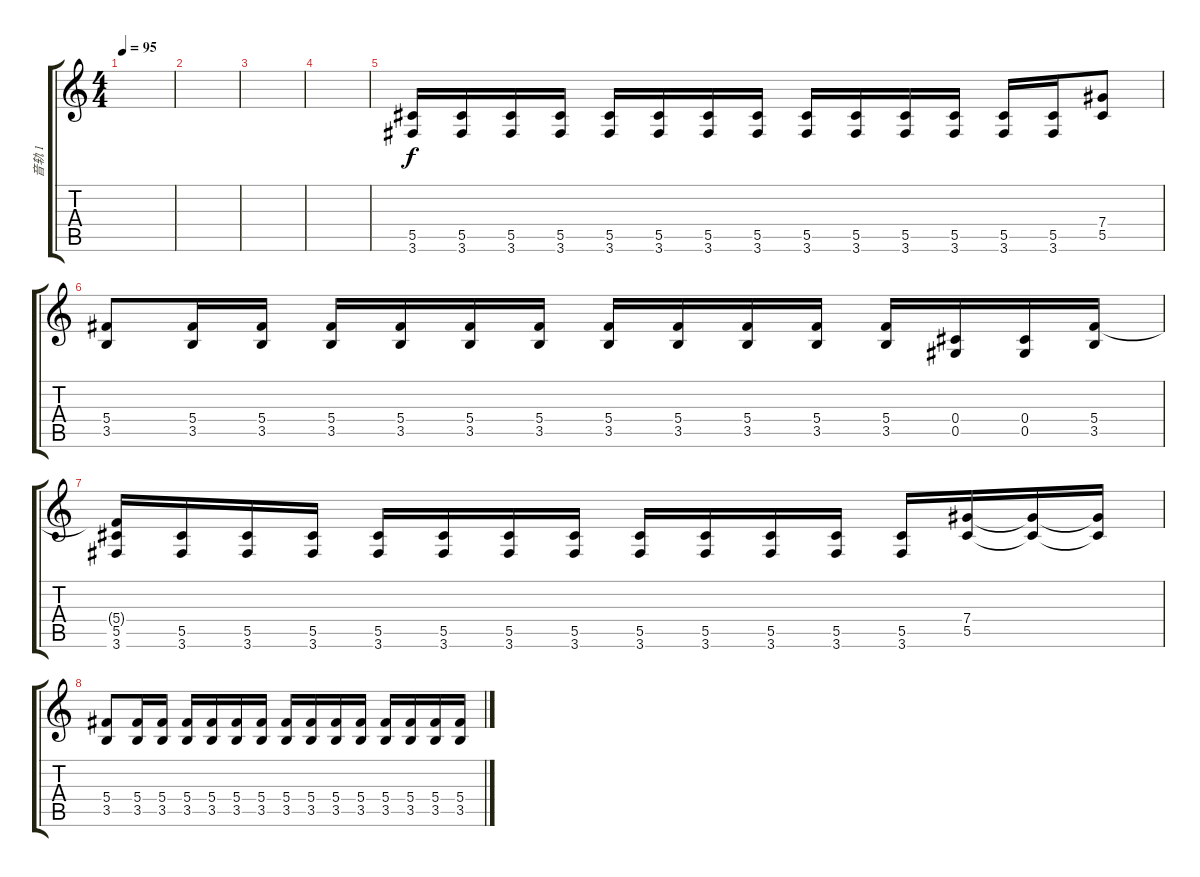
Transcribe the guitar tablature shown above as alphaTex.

\track ("音轨 1" "音轨 1") {instrument overdrivenguitar}
\staff {score tabs}
\tuning (Eb4 Bb3 Gb3 Db3 Ab2 Eb2) {hide}
\ts (4 4)
\tempo 95
\clef g2
\ks c
|
|
|
|
(5.5 3.6).16 (5.5 3.6).16 (5.5 3.6).16 (5.5 3.6).16 (5.5 3.6).16 (5.5 3.6).16 (5.5 3.6).16 (5.5 3.6).16 (5.5 3.6).16 (5.5 3.6).16 (5.5 3.6).16 (5.5 3.6).16 (5.5 3.6).16 (5.5 3.6).16 (7.4 5.5).8 |
(5.4 3.5).8 (5.4 3.5).16 (5.4 3.5).16 (5.4 3.5).16 (5.4 3.5).16 (5.4 3.5).16 (5.4 3.5).16 (5.4 3.5).16 (5.4 3.5).16 (5.4 3.5).16 (5.4 3.5).16 (5.4 3.5).16 (0.4 0.5).16 (0.4 0.5).16 (5.4 3.5).16 |
(5.4{t} 5.5 3.6).16 (5.5 3.6).16 (5.5 3.6).16 (5.5 3.6).16 (5.5 3.6).16 (5.5 3.6).16 (5.5 3.6).16 (5.5 3.6).16 (5.5 3.6).16 (5.5 3.6).16 (5.5 3.6).16 (5.5 3.6).16 (5.5 3.6).16 (7.4 5.5).16 (7.4{t} 5.5{t}).16 (7.4{t} 5.5{t}).16 |
(5.4 3.5).8 (5.4 3.5).16 (5.4 3.5).16 (5.4 3.5).16 (5.4 3.5).16 (5.4 3.5).16 (5.4 3.5).16 (5.4 3.5).16 (5.4 3.5).16 (5.4 3.5).16 (5.4 3.5).16 (5.4 3.5).16 (5.4 3.5).16 (5.4 3.5).16 (5.4 3.5).16
